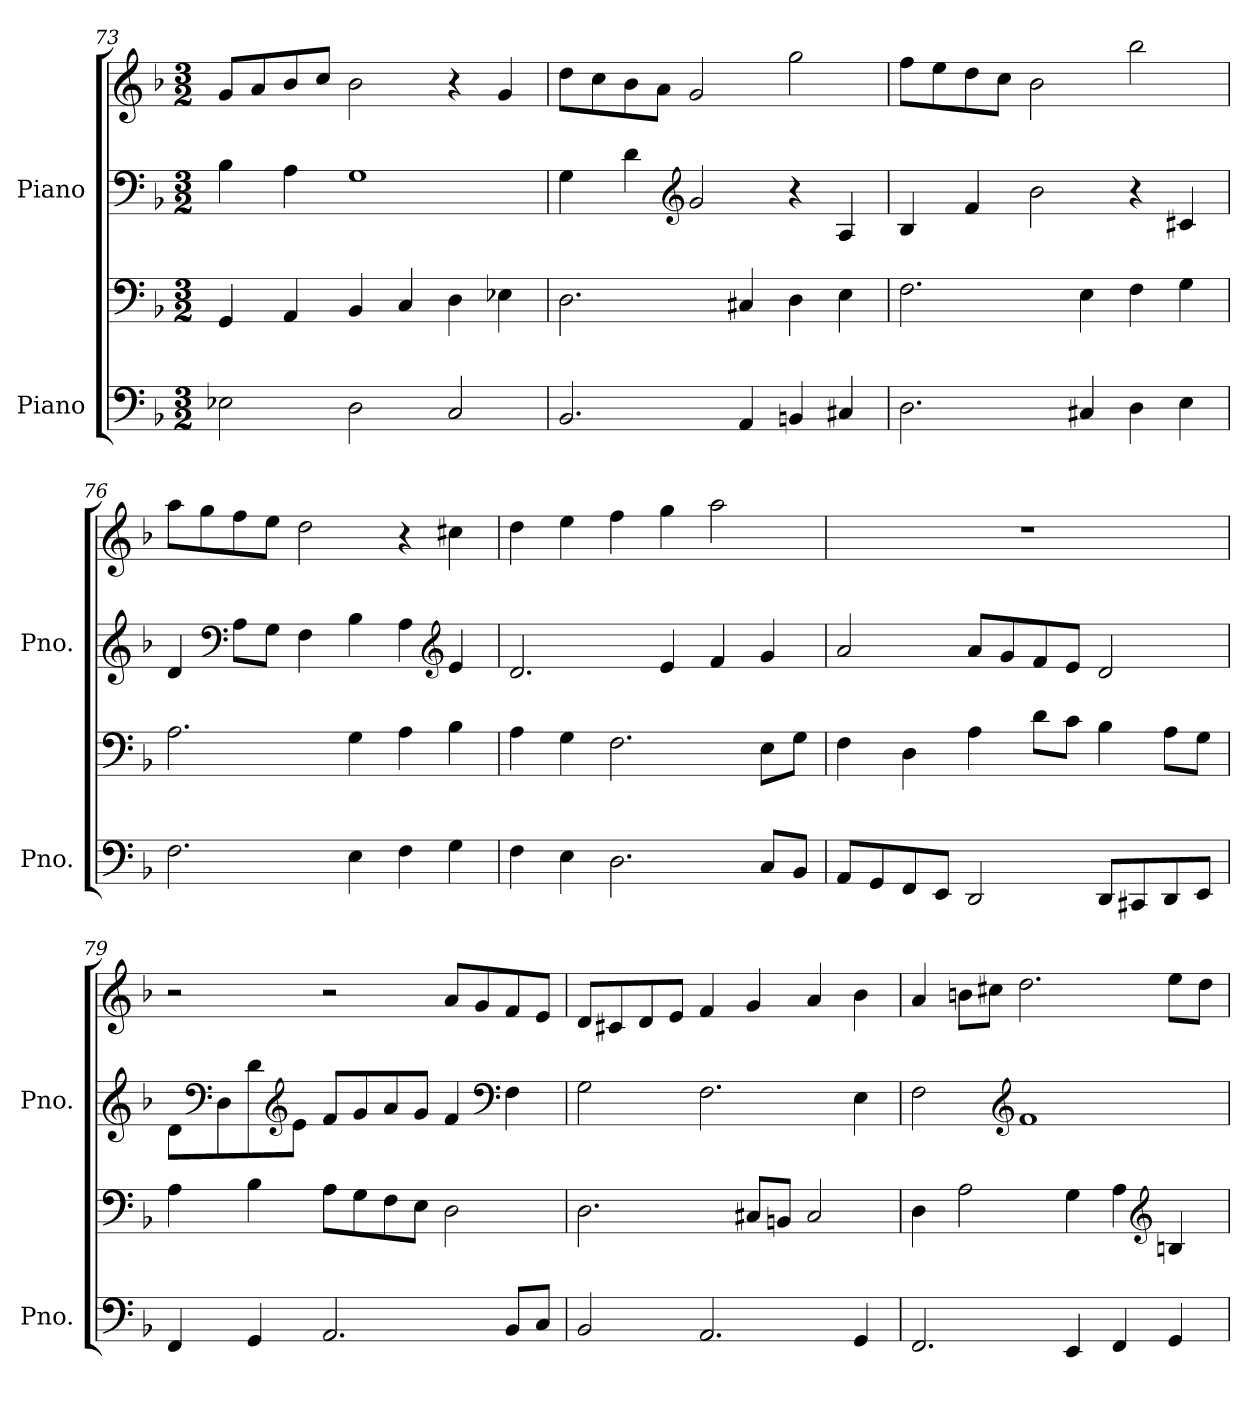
**kern	**kern	**kern	**kern
*part2	*part2	*part1	*part1
*staff4	*staff3	*staff2	*staff1
*I"Piano	*	*I"Piano	*
*I'Pno.	*	*I'Pno.	*
!!LO:PB:g=z
*clefF4	*clefF4	*clefF4	*clefG2
*k[b-]	*k[b-]	*k[b-]	*k[b-]
*M3/2	*M3/2	*M3/2	*M3/2
=73	=73	=73	=73
2E-X\	4GG/	4B-\	8g/L
.	.	.	8a/
.	4AA/	4A\	8b-/
.	.	.	8cc/J
2D\	4BB-/	1G	2b-\
.	4C/	.	.
2C/	4D\	.	4r
.	4E-X\	.	4g/
=74	=74	=74	=74
2.BB-/	2.D\	4G\	8dd\L
.	.	.	8cc\
.	.	4d\	8b-\
.	.	.	8a\J
*	*	*clefG2	*
.	.	2g/	2g/
4AA/	4C#X/	.	.
4BBn/	4D\	4r	2gg\
4C#X/	4E\	4A/	.
=75	=75	=75	=75
2.D\	2.F\	4B-/	8ff\L
.	.	.	8ee\
.	.	4f/	8dd\
.	.	.	8cc\J
.	.	2b-\	2b-\
4C#X/	4E\	.	.
4D\	4F\	4r	2bb-\
4E\	4G\	4c#X/	.
=76	=76	=76	=76
2.F\	2.A\	4d/	8aa\L
.	.	.	8gg\
*	*	*clefF4	*
.	.	8A\L	8ff\
.	.	8G\J	8ee\J
.	.	4F\	2dd\
4E\	4G\	4B-\	.
4F\	4A\	4A\	4r
*	*	*clefG2	*
4G\	4B-\	4e/	4cc#X\
!!LO:LB:g=z
=77	=77	=77	=77
4F\	4A\	2.d/	4dd\
4E\	4G\	.	4ee\
2.D\	2.F\	.	4ff\
.	.	4e/	4gg\
.	.	4f/	2aa\
8C/L	8E\L	4g/	.
8BB-/J	8G\J	.	.
=78	=78	=78	=78
8AA/L	4F\	2a/	1.r
8GG/	.	.	.
8FF/	4D\	.	.
8EE/J	.	.	.
2DD/	4A\	8a/L	.
.	.	8g/	.
.	8d\L	8f/	.
.	8c\J	8e/J	.
8DD/L	4B-\	2d/	.
8CC#X/	.	.	.
8DD/	8A\L	.	.
8EE/J	8G\J	.	.
=79	=79	=79	=79
4FF/	4A\	8d\L	2r
*	*	*clefF4	*
.	.	8D\	.
4GG/	4B-\	8d\	.
*	*	*clefG2	*
.	.	8e\J	.
2.AA/	8A\L	8f/L	2r
.	8G\	8g/	.
.	8F\	8a/	.
.	8E\J	8g/J	.
.	2D\	4f/	8a/L
.	.	.	8g/
*	*	*clefF4	*
8BB-/L	.	4F\	8f/
8C/J	.	.	8e/J
!!LO:LB:g=z
=80	=80	=80	=80
2BB-/	2.D\	2G\	8d/L
.	.	.	8c#X/
.	.	.	8d/
.	.	.	8e/J
2.AA/	.	2.F\	4f/
.	8C#X/L	.	4g/
.	8BBn/J	.	.
.	2C#/	.	4a/
4GG/	.	4E\	4b-\
=81	=81	=81	=81
2.FF/	4D\	2F\	4a/
.	2A\	.	8bn\L
.	.	.	8cc#X\J
*	*	*clefG2	*
.	.	1f	2.dd\
4EE/	4G\	.	.
4FF/	4A\	.	.
*	*clefG2	*	*
4GG/	4Bn/	.	8ee\L
.	.	.	8dd\J
=	=	=	=
*-	*-	*-	*-
